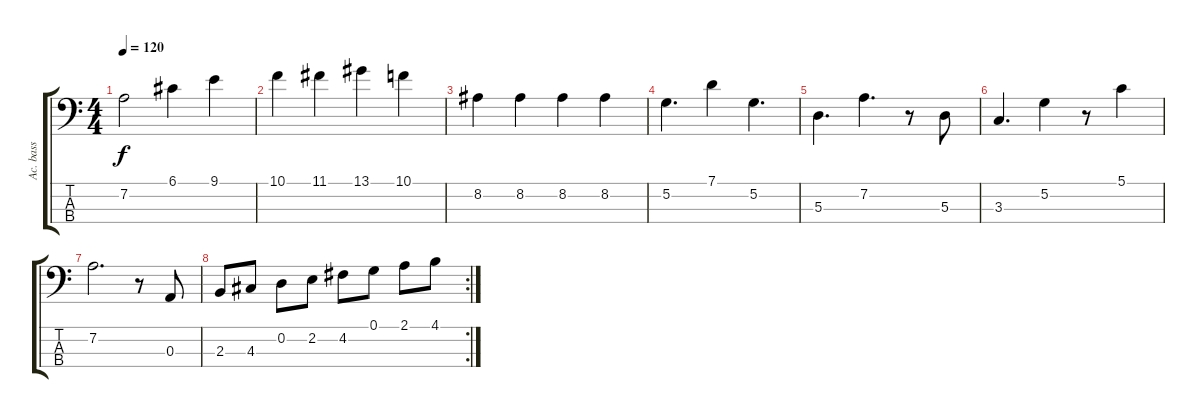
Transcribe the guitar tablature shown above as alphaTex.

\track ("Ac. bass" "Ac. bass") {instrument acousticbass}
\staff {score tabs}
\tuning (G2 D2 A1 E1) {hide}
\ts (4 4)
\tempo 120
\clef f4
\ks c
7.2.2{dy f} 6.1.4 9.1.4 |
10.1.4 11.1.4 13.1.4 10.1.4 |
8.2.4 8.2.4 8.2.4 8.2.4 |
5.2.4{d} 7.1.4 5.2.4{d} |
5.3.4{d} 7.2.4{d} r.8 5.3.8 |
3.3.4{d} 5.2.4 r.8 5.1.4 |
7.2.2{d} r.8 0.3.8 |
\rc 2
2.3.8 4.3.8 0.2.8 2.2.8 4.2.8 0.1.8 2.1.8 4.1.8
